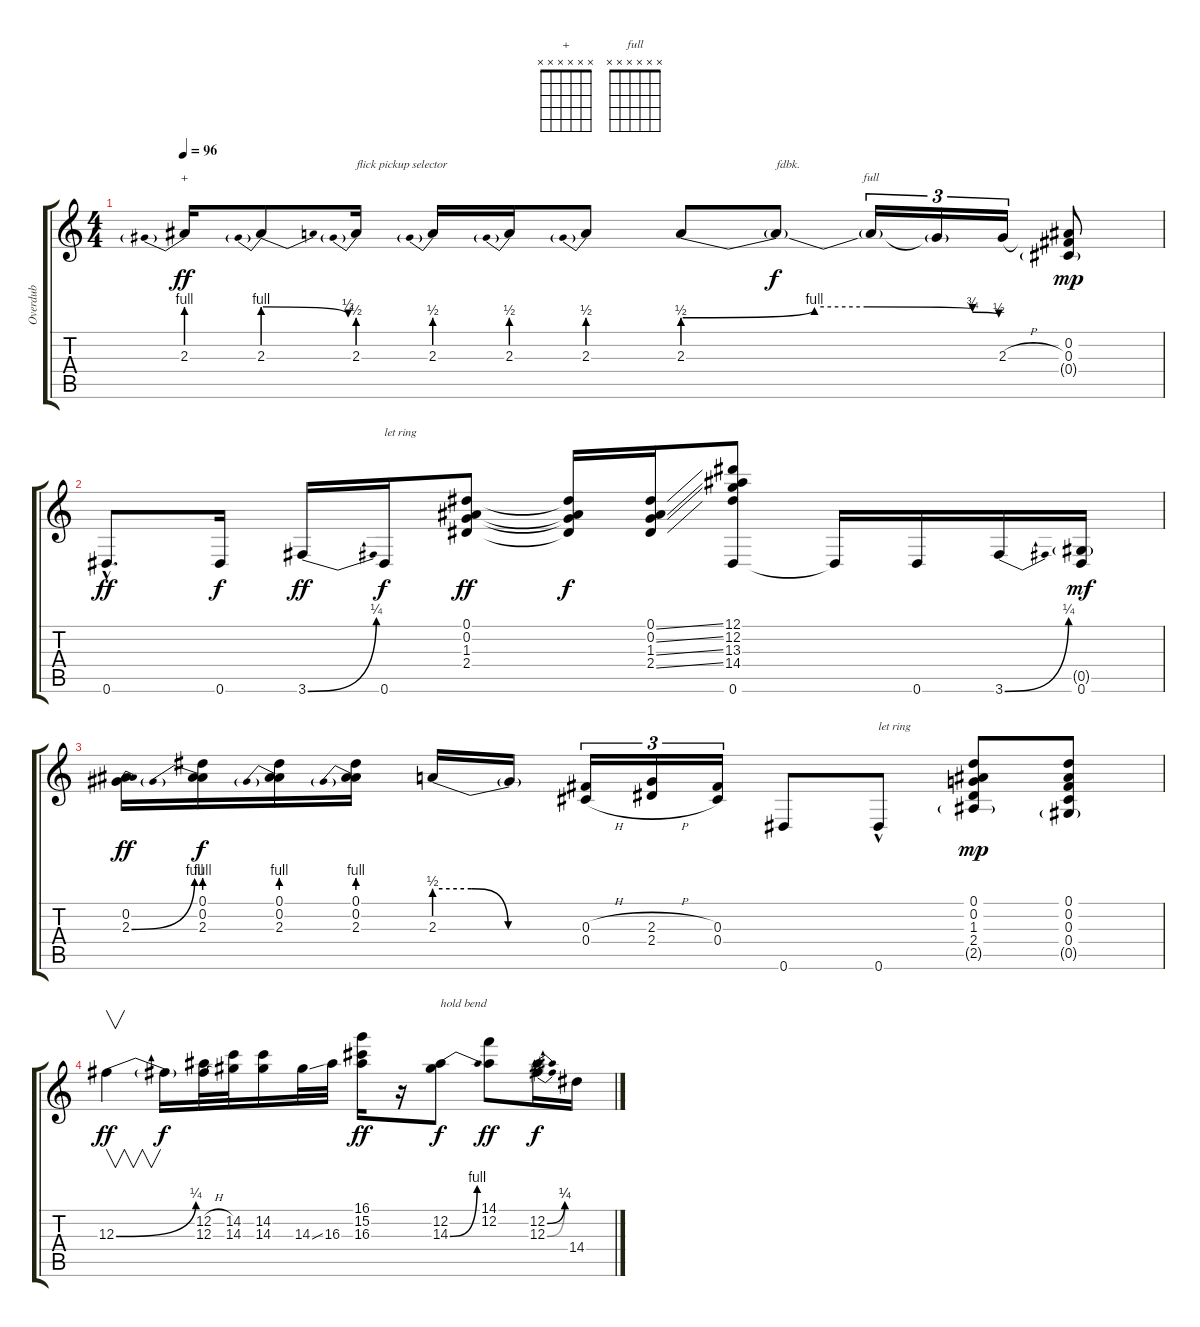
\track ("Overdub" "Overdub") {instrument fretlessbass}
\staff {score tabs}
\tuning (Eb4 Bb3 Gb3 Db3 Ab2 Eb2) {hide}
\chord ("+" x x x x x x) {firstfret 0}
\chord ("full" x x x x x x) {firstfret 0}
\ts (4 4)
\tempo 96
\clef g2
\ks c
2.3{be (prebend 0 4 60 4)}.16{ch "+" dy ff} 2.3{be (prebendrelease 0 4 60 2)}.8 2.3{be (prebend 0 2 60 2)}.16{txt "flick pickup selector"} 2.3{be (prebend 0 2 60 2)}.16 2.3{be (prebend 0 2 60 2)}.16 2.3{be (prebend 0 2 60 2)}.8 2.3{be (custom 0 2 25 4 35 4 55 3 60 2)}.8 2.3{t}.8{txt "fdbk." dy f} 2.3{t}.16{tu (3 2) ch "full"} 2.3{t}.16{tu (3 2)} 2.3{h}.16{tu (3 2)} (0.2 0.3 0.4{g}).8{dy mp} |
0.6{hac}.8{d dy ff} 0.6.16{dy f} 3.6{be (bend 0 0 60 1)}.16{dy ff} 0.6.16{txt "let ring" dy f} (0.1 0.2 1.3 2.4).8{dy ff} (0.1{t} 0.2{t} 1.3{t} 2.4{t}).16{dy f} (0.1{ss} 0.2{ss} 1.3{ss} 2.4{ss}).16 (12.1 12.2 13.3 14.4 0.6).8 0.6{t}.16 0.6.16 3.6{be (bend 0 0 60 1)}.16 (0.5{g} 0.6).16{dy mf} |
(0.2 2.3{be (bend 0 0 60 4)}).16{dy ff} (0.1 0.2 2.3{be (prebend 0 4 60 4)}).16{dy f} (0.1 0.2 2.3{be (prebend 0 4 60 4)}).16 (0.1 0.2 2.3{be (prebend 0 4 60 4)}).16 2.3{be (custom 0 2 15 2 30 0 60 0)}.16 2.3{t}.16 (0.3{h} 0.4{h}).16{tu (3 2)} (2.3{h} 2.4{h}).16{tu (3 2)} (0.3 0.4).16{tu (3 2)} 0.6.8 0.6{hac}.8{txt "let ring"} (0.1 0.2 1.3 2.4 2.5{g}).8{dy mp} (0.1 0.2 0.3 0.4 0.5{g}).8 |
12.3{be (bend 0 0 60 1)}.4{v dy ff} 12.3{t}.16{dy f} (12.2{h} 12.3{h}).32 (14.2 14.3).32 (14.2 14.3).16 14.3{ss}.32 16.3.32 (16.1 15.2 16.3).16{dy ff} r.16 (12.2 14.3{be (bend 0 0 60 4)}).8{txt "hold bend" dy f} (14.1 12.2).8{dy ff} (12.2{be (bend 0 0 60 1)} 12.3{be (bend 0 0 60 1)}).16{dy f} 14.4.16
